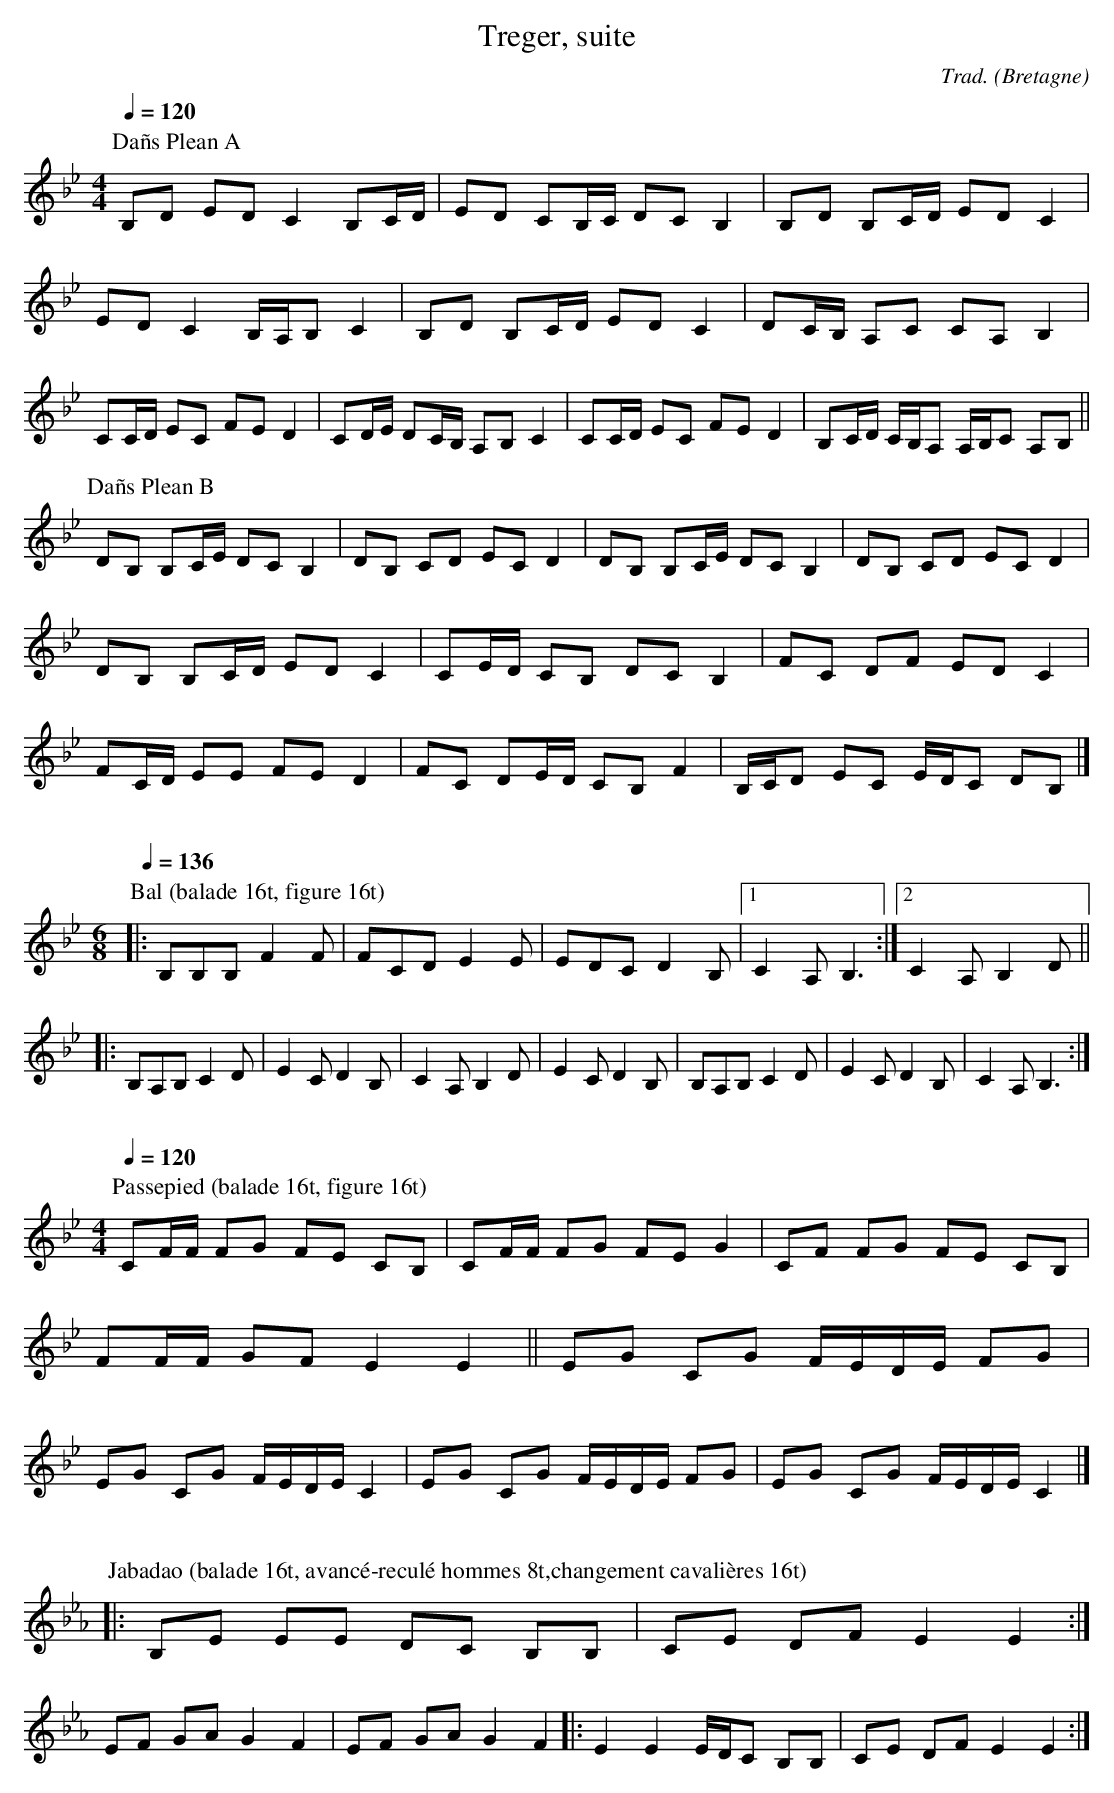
X:1
T:Treger, suite
C:Trad.
O:Bretagne
Q:1/4=120
M:4/4
L:1/8
K:Bb
P:Dañs Plean A
K:Bb
B,D ED C2 B,C/D/ |ED CB,/C/ DC B,2 |B,D B,C/D/ ED C2 |\
ED C2 B,/A,/B, C2 |B,D B,C/D/ ED C2 |DC/B,/ A,C CA, B,2 |\
CC/D/ EC FE D2 |CD/E/ DC/B,/ A,B, C2 |CC/D/ EC FE D2 |\
B,C/D/ C/B,/A, A,/B,/C A,B, ||
%%vskip 1
P:Dañs Plean B
DB, B,C/E/ DC B,2 |DB, CD EC D2 |DB, B,C/E/ DC B,2 |\
DB, CD EC D2 |DB, B,C/D/ ED C2 |CE/D/ CB, DC B,2 |FC DF ED C2 |\
FC/D/ EE FE D2 |FC DE/D/ CB, F2 |B,/C/D EC E/D/C DB, |]
%%vskip 20
P:Bal (balade 16t, figure 16t)
Q:1/4=136
M:6/8
L:1/8
|: B,B,B, F2 F |FCD E2 E |EDC D2 B, |1 C2 A, B,3 :|2 C2 A, B,2 D ||\
|: B,A,B, C2 D |E2 C D2 B, |C2 A, B,2 D |E2 C D2 B, |\
B,A,B, C2 D |E2 C D2 B, |C2 A, B,3 :|
%%vskip 20
P:Passepied (balade 16t, figure 16t)
Q:1/4=120
M:4/4
L:1/8
CF/F/ FG FE CB, |CF/F/ FG FE G2 |CF FG FE CB, |FF/F/ GF E2 E2 ||\
EG CG F/E/D/E/ FG |EG CG F/E/D/E/ C2 |EG CG F/E/D/E/ FG | EG CG F/E/D/E/ C2 |]
%%vskip 20
P:Jabadao (balade 16t, avancé-reculé hommes 8t,changement cavalières 16t)
K:Eb
|: B,E EE DC B,B, |CE DF E2 E2 :|
EF GA G2 F2 |EF GA G2 F2 |:\
E2 E2 E/D/C B,B, |CE DF E2 E2 :|
